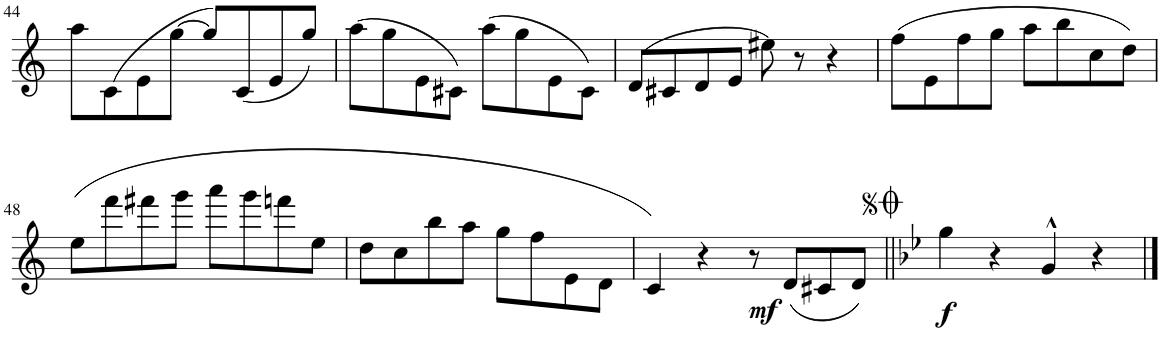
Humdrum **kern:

**kern	**dynam
*part1	*part1
*staff1	*staff1
*I"Bb Clarinet	*
*I'Bb Cl.	*
!!LO:PB:g=z
*clefG2	*
*Trd1c2	*
*k[]	*
*M2/2	*
*met(c|)	*
=44	=44
8aa\L	.
(8c\	.
8e\	.
[8gg\J	.
8gg/L])	.
(8c/	.
8e/	.
8gg/J)	.
=45	=45
(8aa\L	.
8gg\	.
8e\	.
8c#X\J)	.
(8aa\L	.
8gg\	.
8e\	.
8c#\J)	.
=46	=46
(8d/L	.
8c#X/	.
8d/	.
8e/J	.
8e#X\)	.
8r	.
4r	.
=47	=47
(8ff\L	.
8e\	.
8ff\	.
8gg\J	.
8aa\L	.
8bb\	.
8cc\	.
8dd\J)	.
!!LO:LB:g=z
=48	=48
(8ee\L	.
8fff\	.
8fff#X\	.
8ggg\J	.
8aaa\L	.
8ggg\	.
8fffn\	.
8ee\J	.
=49	=49
8dd\L	.
8cc\	.
8bb\	.
8aa\J	.
8gg\L	.
8ff\	.
8e\	.
8d\J	.
=50	=50
4c/)	.
4r	.
!	!LO:DY:b
8r	mf
(8d/L	.
8c#X/	.
8d/J)	.
=51||	=51||
*k[b-e-]	*
!	!LO:DY:b
4gg\	f
4r	.
4g^^/	.
4r	.
==	==
*-	*-
